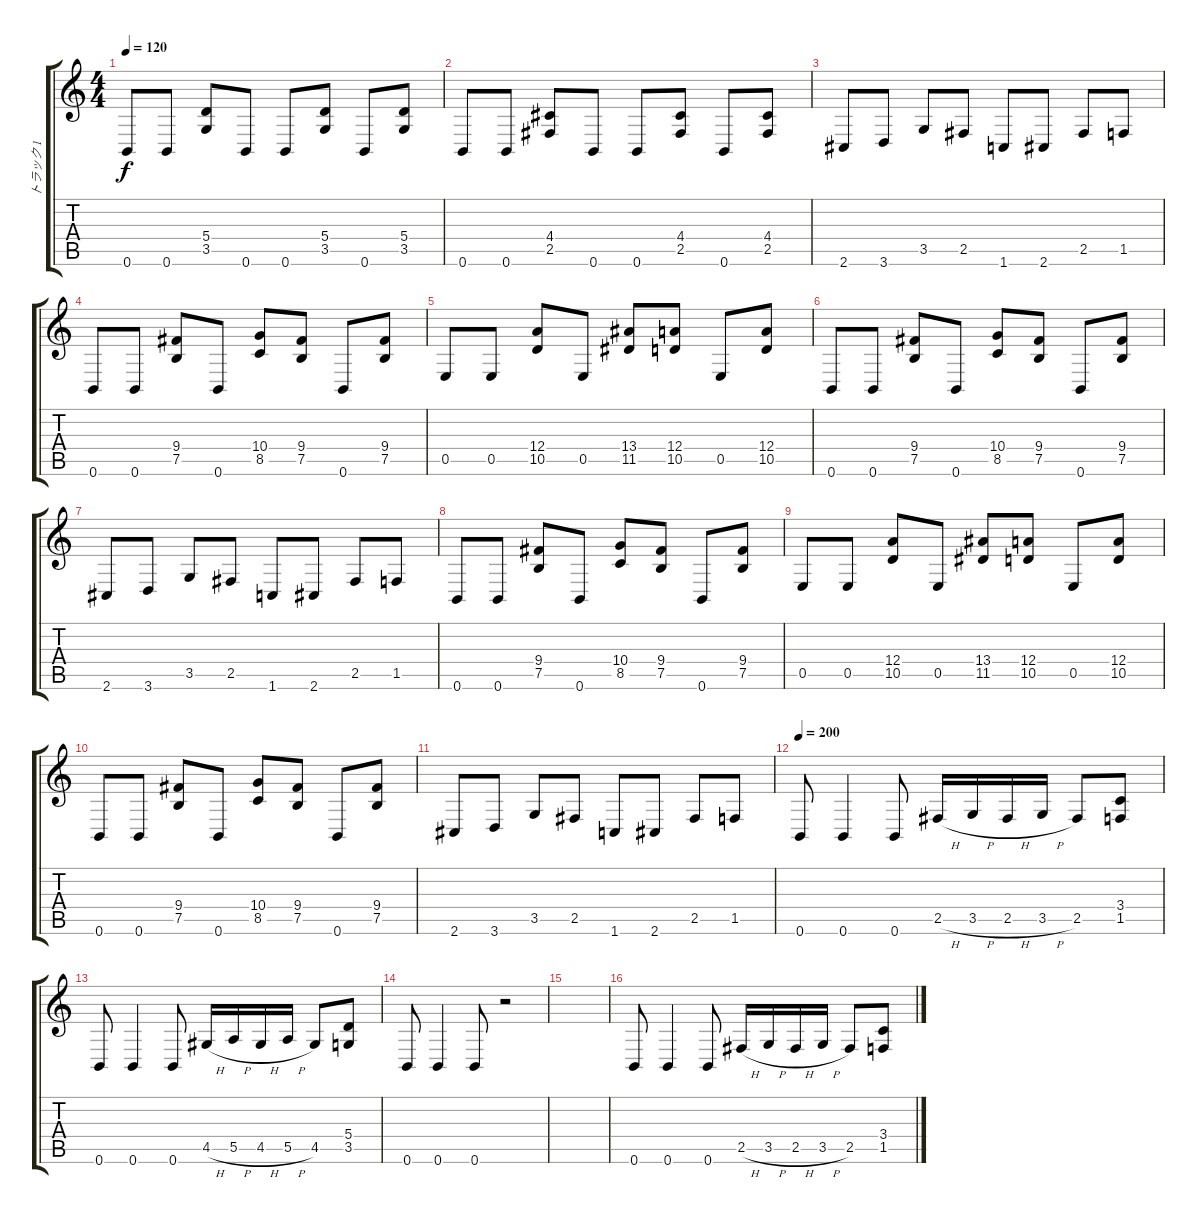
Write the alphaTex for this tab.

\track ("トラック 1" "トラック 1") {instrument distortionguitar}
\staff {score tabs}
\tuning (B3 Gb3 D3 A2 E2 B1) {hide}
\ts (4 4)
\tempo 120
\clef g2
\ks c
0.6.8{dy f} 0.6.8 (5.4 3.5).8 0.6.8 0.6.8 (5.4 3.5).8 0.6.8 (5.4 3.5).8 |
0.6.8 0.6.8 (4.4 2.5).8 0.6.8 0.6.8 (4.4 2.5).8 0.6.8 (4.4 2.5).8 |
2.6.8 3.6.8 3.5.8 2.5.8 1.6.8 2.6.8 2.5.8 1.5.8 |
0.6.8 0.6.8 (9.4 7.5).8 0.6.8 (10.4 8.5).8 (9.4 7.5).8 0.6.8 (9.4 7.5).8 |
0.5.8 0.5.8 (12.4 10.5).8 0.5.8 (13.4 11.5).8 (12.4 10.5).8 0.5.8 (12.4 10.5).8 |
0.6.8 0.6.8 (9.4 7.5).8 0.6.8 (10.4 8.5).8 (9.4 7.5).8 0.6.8 (9.4 7.5).8 |
2.6.8 3.6.8 3.5.8 2.5.8 1.6.8 2.6.8 2.5.8 1.5.8 |
0.6.8 0.6.8 (9.4 7.5).8 0.6.8 (10.4 8.5).8 (9.4 7.5).8 0.6.8 (9.4 7.5).8 |
0.5.8 0.5.8 (12.4 10.5).8 0.5.8 (13.4 11.5).8 (12.4 10.5).8 0.5.8 (12.4 10.5).8 |
0.6.8 0.6.8 (9.4 7.5).8 0.6.8 (10.4 8.5).8 (9.4 7.5).8 0.6.8 (9.4 7.5).8 |
2.6.8 3.6.8 3.5.8 2.5.8 1.6.8 2.6.8 2.5.8 1.5.8 |
\tempo 200
0.6.8 0.6.4 0.6.8 2.5{h}.16 3.5{h}.16 2.5{h}.16 3.5{h}.16 2.5.8 (3.4 1.5).8 |
0.6.8 0.6.4 0.6.8 4.5{h}.16 5.5{h}.16 4.5{h}.16 5.5{h}.16 4.5.8 (5.4 3.5).8 |
0.6.8 0.6.4 0.6.8 r.2 |
|
0.6.8 0.6.4 0.6.8 2.5{h}.16 3.5{h}.16 2.5{h}.16 3.5{h}.16 2.5.8 (3.4 1.5).8
